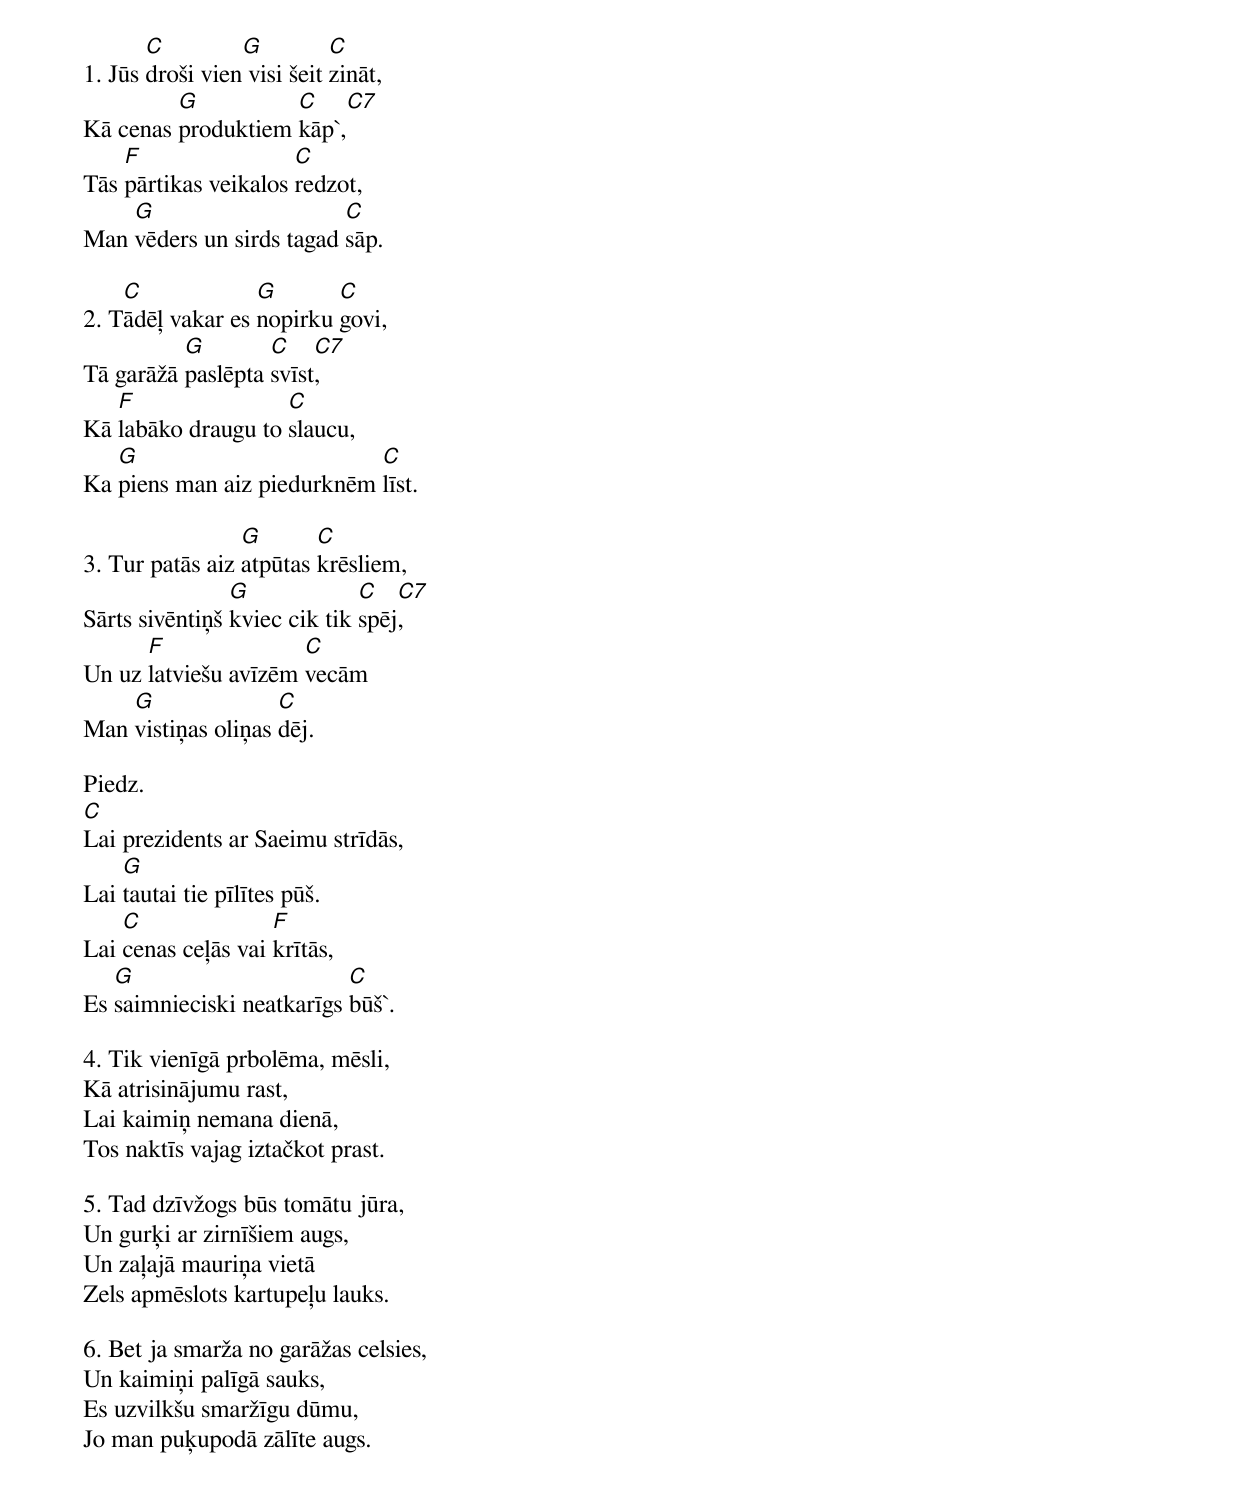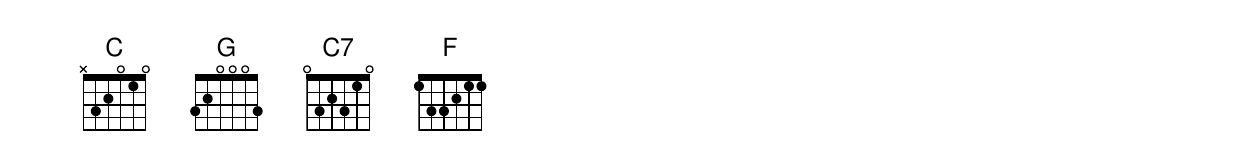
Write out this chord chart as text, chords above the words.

       C         G          C
1. Jūs droši vien visi šeit zināt,
         G          C    C7
Kā cenas produktiem kāp`,
    F                 C
Tās pārtikas veikalos redzot,
    G                     C
Man vēders un sirds tagad sāp.

    C             G       C
2. Tādēļ vakar es nopirku govi,
          G        C    C7
Tā garāžā paslēpta svīst,
   F                C
Kā labāko draugu to slaucu,
   G                        C
Ka piens man aiz piedurknēm līst.

                 G       C
3. Tur patās aiz atpūtas krēsliem,
                G             C   C7
Sārts sivēntiņš kviec cik tik spēj,
      F               C
Un uz latviešu avīzēm vecām
    G               C
Man vistiņas oliņas dēj.

Piedz.
C
Lai prezidents ar Saeimu strīdās,
    G
Lai tautai tie pīlītes pūš.
    C               F
Lai cenas ceļās vai krītās,
   G                       C
Es saimnieciski neatkarīgs būš`.

4. Tik vienīgā prbolēma, mēsli,
Kā atrisinājumu rast,
Lai kaimiņ nemana dienā,
Tos naktīs vajag iztačkot prast.

5. Tad dzīvžogs būs tomātu jūra,
Un gurķi ar zirnīšiem augs,
Un zaļajā mauriņa vietā
Zels apmēslots kartupeļu lauks.

6. Bet ja smarža no garāžas celsies,
Un kaimiņi palīgā sauks,
Es uzvilkšu smaržīgu dūmu,
Jo man puķupodā zālīte augs.
